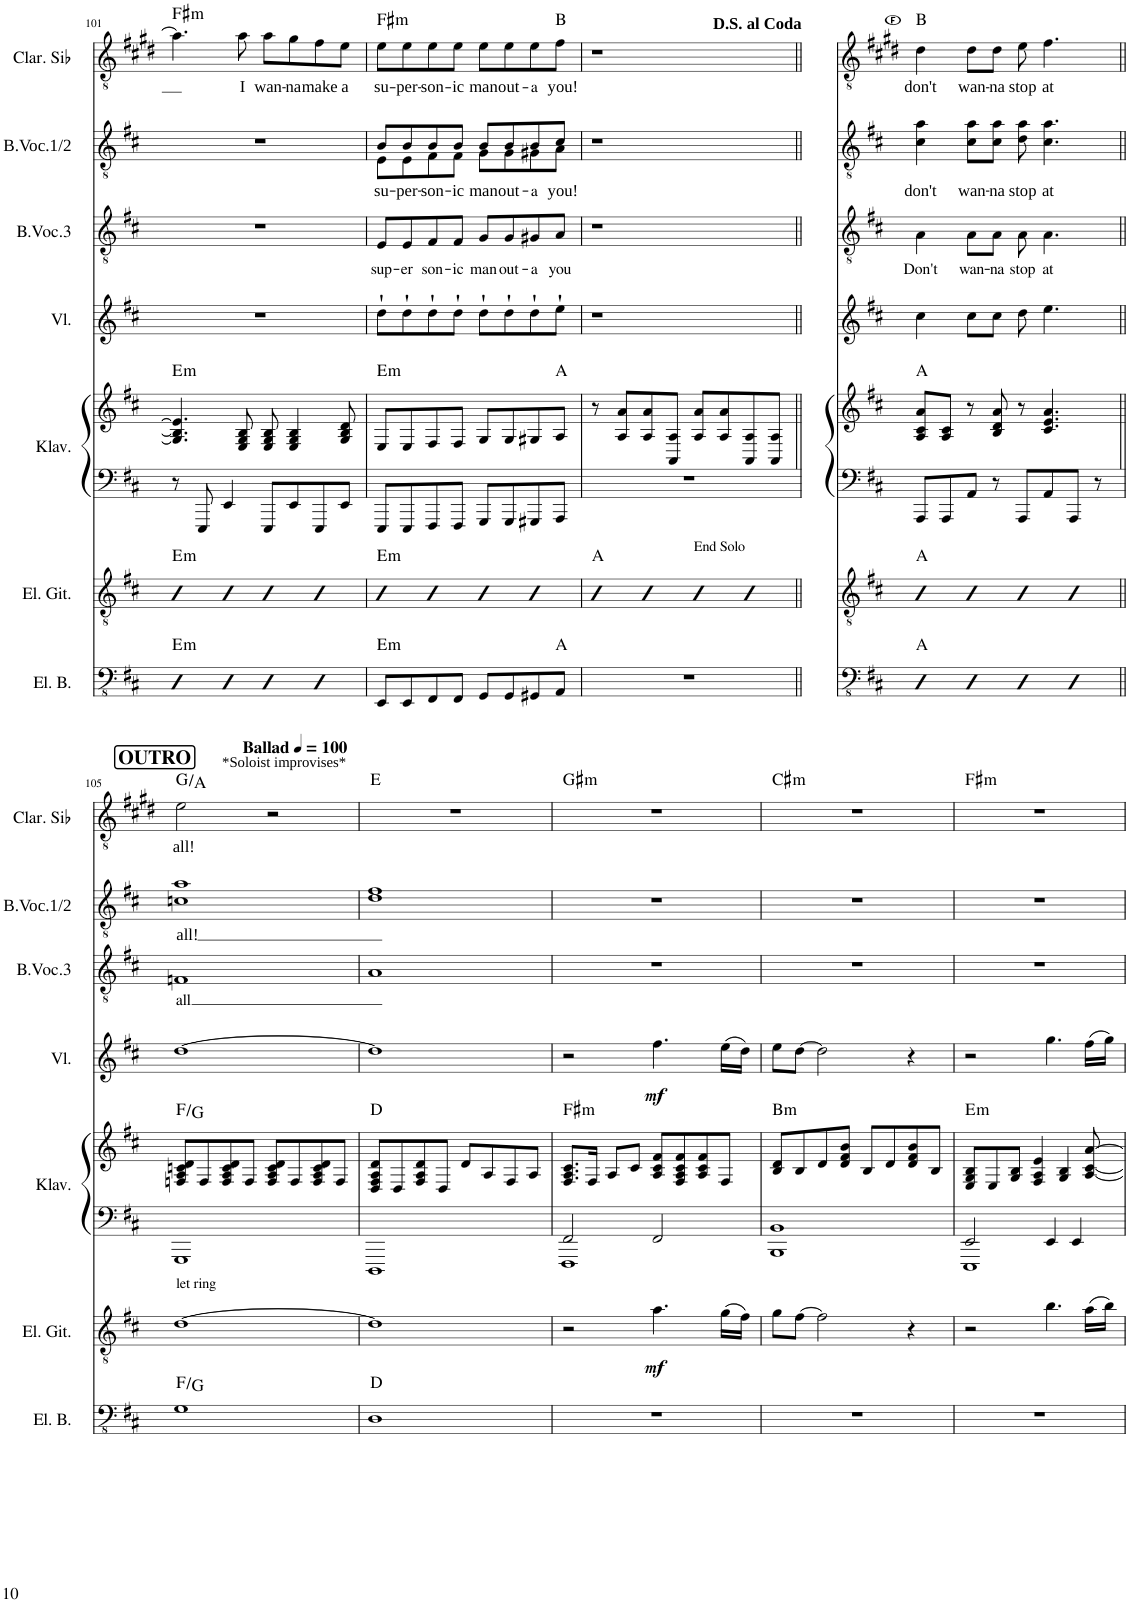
**kern	**harte	**kern	**dynam	**harte	**kern	**kern	**harte	**kern	**dynam	**kern	**text	**kern	**text	**kern	**text	**harte
*part7	*part7	*part6	*part6	*part6	*part5	*part5	*part5	*part4	*part4	*part3	*part3	*part2	*part2	*part1	*part1	*part1
*staff8	*	*staff7	*staff7	*	*staff6	*staff5	*	*staff4	*staff4	*staff3	*staff3	*staff2	*staff2	*staff1	*staff1	*
*I"Elektrischer Bass	*	*I"Elektrische Gitarre	*	*	*I"Klavier	*	*	*I"Violine	*	*I"Backing Vocals 3	*	*I"Backing Vocals 1/2	*	*I"Clarinette en Sib	*	*
*I'El. B.	*	*I'El. Git.	*	*	*I'Klav.	*	*	*I'Vl.	*	*I'B.Voc.3	*	*I'B.Voc.1/2	*	*I'Clar. Sib	*	*
!!LO:PB:g=z
*clefFv4	*	*clefGv2	*	*	*clefF4	*clefG2	*	*clefG2	*	*clefGv2	*	*clefGv2	*	*clefGv2	*	*
*	*	*	*	*	*	*	*	*	*	*	*	*	*	*Trd1c2	*	*
*k[f#c#]	*	*k[f#c#]	*	*	*k[f#c#]	*k[f#c#]	*	*k[f#c#]	*	*k[f#c#]	*	*k[f#c#]	*	*k[f#c#g#d#]	*	*
*M4/4	*	*M4/4	*	*	*M4/4	*M4/4	*	*M4/4	*	*M4/4	*	*M4/4	*	*M4/4	*	*
=101	=101	=101	=101	=101	=101	=101	=101	=101	=101	=101	=101	=101	=101	=101	=101	=101
!	!LO:H:kt=m	!	!	!LO:H:kt=m	!	!	!LO:H:kt=m	!	!	!	!	!	!	!	!	!LO:H:kt=m
4BBB	E:min	4BBB	.	E:min	8r	4.G/] 4.B/] 4.e/]	E:min	1r	.	1r	.	1r	.	4.a\]	.	F#:min
.	.	.	.	.	8EEE/	.	.	.	.	.	.	.	.	.	.	.
4BBB	.	4BBB	.	.	4EE/	.	.	.	.	.	.	.	.	.	.	.
!	!	!	!	!	!	!	!	!	!	!	!	!	!	!	!LO:LY:b	!
.	.	.	.	.	.	8E/ 8G/ 8B/	.	.	.	.	.	.	.	8a\	I	.
!	!	!	!	!	!	!	!	!	!	!	!	!	!	!	!LO:LY:b	!
4BBB	.	4BBB	.	.	8EEE/L	8E/ 8G/ 8B/	.	.	.	.	.	.	.	8a\L	wan-	.
!	!	!	!	!	!	!	!	!	!	!	!	!	!	!	!LO:LY:b	!
.	.	.	.	.	8EE/	4E/ 4G/ 4B/	.	.	.	.	.	.	.	8g#\	-na	.
!	!	!	!	!	!	!	!	!	!	!	!	!	!	!	!LO:LY:b	!
4BBB	.	4BBB	.	.	8EEE/	.	.	.	.	.	.	.	.	8f#\	make	.
!	!	!	!	!	!	!	!	!	!	!	!	!	!	!	!LO:LY:b	!
.	.	.	.	.	8EE/J	8G/ 8B/ 8d/	.	.	.	.	.	.	.	8e\J	a	.
=102	=102	=102	=102	=102	=102	=102	=102	=102	=102	=102	=102	=102	=102	=102	=102	=102
!	!LO:H:kt=m	!	!	!LO:H:kt=m	!	!	!LO:H:kt=m	!	!	!	!LO:LY:b	!	!LO:LY:b	!	!LO:LY:b	!LO:H:kt=m
*	*	*	*	*	*	*	*	*	*	*	*	*^	*	*	*	*
8EEE/L	E:min	4BBB	.	E:min	8EEE/L	8E/L	E:min	8dd`\L	.	8E/L	sup-	8B/L	8E\L	su-	8e\L	su-	F#:min
!	!	!	!	!	!	!	!	!	!	!	!LO:LY:b	!	!	!LO:LY:b	!	!LO:LY:b	!
8EEE/	.	.	.	.	8EEE/	8E/	.	8dd`\	.	8E/	-er	8B/	8E\	-per-	8e\	-per-	.
!	!	!	!	!	!	!	!	!	!	!	!LO:LY:b	!	!	!LO:LY:b	!	!LO:LY:b	!
8FFF#/	.	4BBB	.	.	8FFF#/	8F#/	.	8dd`\	.	8F#/	son-	8B/	8F#\	-son-	8e\	-son-	.
!	!	!	!	!	!	!	!	!	!	!	!LO:LY:b	!	!	!LO:LY:b	!	!LO:LY:b	!
8FFF#/J	.	.	.	.	8FFF#/J	8F#/J	.	8dd`\J	.	8F#/J	-ic	8B/J	8F#\J	-ic	8e\J	-ic	.
!	!	!	!	!	!	!	!	!	!	!	!LO:LY:b	!	!	!LO:LY:b	!	!LO:LY:b	!
8GGG/L	.	4BBB	.	.	8GGG/L	8G/L	.	8dd`\L	.	8G/L	man	8B/L	8G\L	man	8e\L	man	.
!	!	!	!	!	!	!	!	!	!	!	!LO:LY:b	!	!	!LO:LY:b	!	!LO:LY:b	!
8GGG/	.	.	.	.	8GGG/	8G/	.	8dd`\	.	8G/	out-	8B/	8G\	out-	8e\	out-	.
!	!	!	!	!	!	!	!	!	!	!	!LO:LY:b	!	!	!LO:LY:b	!	!LO:LY:b	!
8GGG#X/	.	4BBB	.	.	8GGG#X/	8G#X/	.	8dd`\	.	8G#X/	-a	8B/	8G#X\	-a	8e\	-a	.
!	!	!	!	!	!	!	!	!	!	!	!LO:LY:b	!	!	!LO:LY:b	!	!LO:LY:b	!
8AAA/J	A:maj	.	.	.	8AAA/J	8A/J	A:maj	8ee`\J	.	8A/J	you	8c#/J	8A\J	you!	8f#\J	you!	B:maj
*	*	*	*	*	*	*	*	*	*	*	*	*v	*v	*	*	*	*
=103	=103	=103	=103	=103	=103	=103	=103	=103	=103	=103	=103	=103	=103	=103	=103	=103
1r	.	4BBB	.	A:maj	1r	8r	.	1r	.	1r	.	1r	.	1r	.	.
.	.	.	.	.	.	8A/ 8a/L	.	.	.	.	.	.	.	.	.	.
.	.	4BBB	.	.	.	8A/ 8a/	.	.	.	.	.	.	.	.	.	.
.	.	.	.	.	.	8AA/ 8A/J	.	.	.	.	.	.	.	.	.	.
!	!	!LO:TX:a:t=End Solo	!	!	!	!	!	!	!	!	!	!	!	!	!	!
.	.	4BBB	.	.	.	8A/ 8a/L	.	.	.	.	.	.	.	.	.	.
.	.	.	.	.	.	8A/ 8a/	.	.	.	.	.	.	.	.	.	.
.	.	4BBB	.	.	.	8AA/ 8A/	.	.	.	.	.	.	.	.	.	.
.	.	.	.	.	.	8AA/ 8A/J	.	.	.	.	.	.	.	.	.	.
!	!	!	!	!	!	!	!	!	!	!	!	!	!	!LO:TX:a:t=<font size="11.6386"/><font face="Times New Roman"/>D.S. al Coda	!	!
=104||	=104||	=104||	=104||	=104||	=104||	=104||	=104||	=104||	=104||	=104||	=104||	=104||	=104||	=104||	=104||	=104||
!	!	!	!	!	!	!	!	!	!	!	!LO:LY:b	!	!LO:LY:b	!	!LO:LY:b	!
4BBB	A:maj	4BBB	.	A:maj	8AAA/L	8A/ 8c#/ 8a/L	A:maj	4cc#\	.	4A\	Don't	4c#\ 4a\	don't	4d#\	don't	B:maj
.	.	.	.	.	8AAA/	8A/ 8c#/J	.	.	.	.	.	.	.	.	.	.
!	!	!	!	!	!	!	!	!	!	!	!LO:LY:b	!	!LO:LY:b	!	!LO:LY:b	!
4BBB	.	4BBB	.	.	8AA/J	8r	.	8cc#\L	.	8A\L	wan-	8c#\ 8a\L	wan-	8d#\L	wan-	.
!	!	!	!	!	!	!	!	!	!	!	!LO:LY:b	!	!LO:LY:b	!	!LO:LY:b	!
.	.	.	.	.	8r	8B/ 8d/ 8a/	.	8cc#\J	.	8A\J	-na	8c#\ 8a\J	-na	8d#\J	-na	.
!	!	!	!	!	!	!	!	!	!	!	!LO:LY:b	!	!LO:LY:b	!	!LO:LY:b	!
4BBB	.	4BBB	.	.	8AAA/L	8r	.	8dd\	.	8A\	stop	8d\ 8a\	stop	8e\	stop	.
!	!	!	!	!	!	!	!	!	!	!	!LO:LY:b	!	!LO:LY:b	!	!LO:LY:b	!
.	.	.	.	.	8AA/	4.c#/ 4.e/ 4.a/	.	4.ee\	.	4.A\	at	4.c#\ 4.a\	at	4.f#\	at	.
4BBB	.	4BBB	.	.	8AAA/J	.	.	.	.	.	.	.	.	.	.	.
.	.	.	.	.	8r	.	.	.	.	.	.	.	.	.	.	.
!!LO:LB:g=z
=105||	=105||	=105||	=105||	=105||	=105||	=105||	=105||	=105||	=105||	=105||	=105||	=105||	=105||	=105||	=105||	=105||
!!LO:REH:place=s1:a:B:cj:fs=14:t=OUTRO
*	*	*	*	*	*	*	*	*	*	*	*	*	*	*MM100	*	*
!	!	!	!	!	!	!	!	!	!	!	!	!	!	!LO:TX:a:B:t=Ballad	!	!
!	!	!LO:TX:a:t=let ring	!	!	!	!	!	!	!	!	!	!	!	!	!	!
!	!	!	!	!	!	!	!	!	!	!	!LO:LY:b	!	!LO:LY:b	!	!LO:LY:b	!
1GG	F:maj/2	[1d	.	.	1GGG	8Fn/ 8A/ 8cn/ 8d/L	F:maj/2	[1dd	.	1Fn	all	1cn 1a	all!	2e\	all!	G:maj/2
.	.	.	.	.	.	8F/	.	.	.	.	.	.	.	.	.	.
.	.	.	.	.	.	8F/ 8A/ 8c/ 8d/	.	.	.	.	.	.	.	.	.	.
.	.	.	.	.	.	8F/J	.	.	.	.	.	.	.	.	.	.
!	!	!	!	!	!	!	!	!	!	!	!	!	!	!LO:TX:a:t=*Soloist improvises*	!	!
.	.	.	.	.	.	8F/ 8A/ 8c/ 8d/L	.	.	.	.	.	.	.	2r	.	.
.	.	.	.	.	.	8F/	.	.	.	.	.	.	.	.	.	.
.	.	.	.	.	.	8F/ 8A/ 8c/ 8d/	.	.	.	.	.	.	.	.	.	.
.	.	.	.	.	.	8F/J	.	.	.	.	.	.	.	.	.	.
=106	=106	=106	=106	=106	=106	=106	=106	=106	=106	=106	=106	=106	=106	=106	=106	=106
1DD	D:maj	1d]	.	.	1DDD	8D/ 8F#/ 8A/ 8d/L	D:maj	1dd]	.	1A	.	1d 1f#	.	1r	.	E:maj
.	.	.	.	.	.	8D/	.	.	.	.	.	.	.	.	.	.
.	.	.	.	.	.	8F#/ 8A/ 8d/	.	.	.	.	.	.	.	.	.	.
.	.	.	.	.	.	8D/J	.	.	.	.	.	.	.	.	.	.
.	.	.	.	.	.	8d/L	.	.	.	.	.	.	.	.	.	.
.	.	.	.	.	.	8A/	.	.	.	.	.	.	.	.	.	.
.	.	.	.	.	.	8F#/	.	.	.	.	.	.	.	.	.	.
.	.	.	.	.	.	8A/J	.	.	.	.	.	.	.	.	.	.
=107	=107	=107	=107	=107	=107	=107	=107	=107	=107	=107	=107	=107	=107	=107	=107	=107
*	*	*	*	*	*^	*	*	*	*	*	*	*	*	*	*	*
!	!	!	!	!	!	!	!	!LO:H:kt=m	!	!	!	!	!	!	!	!	!LO:H:kt=m
1r	.	2r	.	.	2FF#/	1FFF#	8.F#/ 8.A/ 8.c#/L	F#:min	2r	.	1r	.	1r	.	1r	.	G#:min
.	.	.	.	.	.	.	16F#/Jk	.	.	.	.	.	.	.	.	.	.
.	.	.	.	.	.	.	8A/L	.	.	.	.	.	.	.	.	.	.
.	.	.	.	.	.	.	8c#/J	.	.	.	.	.	.	.	.	.	.
!	!	!	!LO:DY:b	!	!	!	!	!	!	!LO:DY:b	!	!	!	!	!	!	!
.	.	4.a\	mf	.	2FF#/	.	8A/ 8c#/ 8f#/L	.	4.ff#\	mf	.	.	.	.	.	.	.
.	.	.	.	.	.	.	8F#/ 8A/ 8c#/ 8f#/	.	.	.	.	.	.	.	.	.	.
.	.	.	.	.	.	.	8A/ 8c#/ 8f#/	.	.	.	.	.	.	.	.	.	.
.	.	(16g\LL	.	.	.	.	8F#/J	.	(16ee\LL	.	.	.	.	.	.	.	.
.	.	16f#\JJ)	.	.	.	.	.	.	16dd\JJ)	.	.	.	.	.	.	.	.
*	*	*	*	*	*v	*v	*	*	*	*	*	*	*	*	*	*	*
=108	=108	=108	=108	=108	=108	=108	=108	=108	=108	=108	=108	=108	=108	=108	=108	=108
!	!	!	!	!	!	!	!LO:H:kt=m	!	!	!	!	!	!	!	!	!LO:H:kt=m
1r	.	8g\L	.	.	1BBB 1BB	8B/ 8d/L	B:min	8ee\L	.	1r	.	1r	.	1r	.	C#:min
.	.	[8f#\J	.	.	.	8B/	.	[8dd\J	.	.	.	.	.	.	.	.
.	.	2f#\]	.	.	.	8d/	.	2dd\]	.	.	.	.	.	.	.	.
.	.	.	.	.	.	8d/ 8f#/ 8b/J	.	.	.	.	.	.	.	.	.	.
.	.	.	.	.	.	8B/L	.	.	.	.	.	.	.	.	.	.
.	.	.	.	.	.	8d/	.	.	.	.	.	.	.	.	.	.
.	.	4r	.	.	.	8d/ 8f#/ 8b/	.	4r	.	.	.	.	.	.	.	.
.	.	.	.	.	.	8B/J	.	.	.	.	.	.	.	.	.	.
=109	=109	=109	=109	=109	=109	=109	=109	=109	=109	=109	=109	=109	=109	=109	=109	=109
*	*	*	*	*	*^	*	*	*	*	*	*	*	*	*	*	*
!	!	!	!	!	!	!	!	!LO:H:kt=m	!	!	!	!	!	!	!	!	!LO:H:kt=m
1r	.	2r	.	.	2EE/	1EEE	8E/ 8G/ 8B/L	E:min	2r	.	1r	.	1r	.	1r	.	F#:min
.	.	.	.	.	.	.	8E/	.	.	.	.	.	.	.	.	.	.
.	.	.	.	.	.	.	8G/ 8B/J	.	.	.	.	.	.	.	.	.	.
.	.	.	.	.	.	.	4F#/ 4A/ 4e/	.	.	.	.	.	.	.	.	.	.
.	.	4.b\	.	.	4EE/	.	.	.	4.gg\	.	.	.	.	.	.	.	.
.	.	.	.	.	.	.	4G/ 4B/	.	.	.	.	.	.	.	.	.	.
.	.	.	.	.	4EE/	.	.	.	.	.	.	.	.	.	.	.	.
.	.	(16a\LL	.	.	.	.	[8A/ [8c#/ [8a/	.	(16ff#\LL	.	.	.	.	.	.	.	.
.	.	16b\JJ)	.	.	.	.	.	.	16gg\JJ)	.	.	.	.	.	.	.	.
*	*	*	*	*	*v	*v	*	*	*	*	*	*	*	*	*	*	*
=	=	=	=	=	=	=	=	=	=	=	=	=	=	=	=	=
*-	*-	*-	*-	*-	*-	*-	*-	*-	*-	*-	*-	*-	*-	*-	*-	*-
